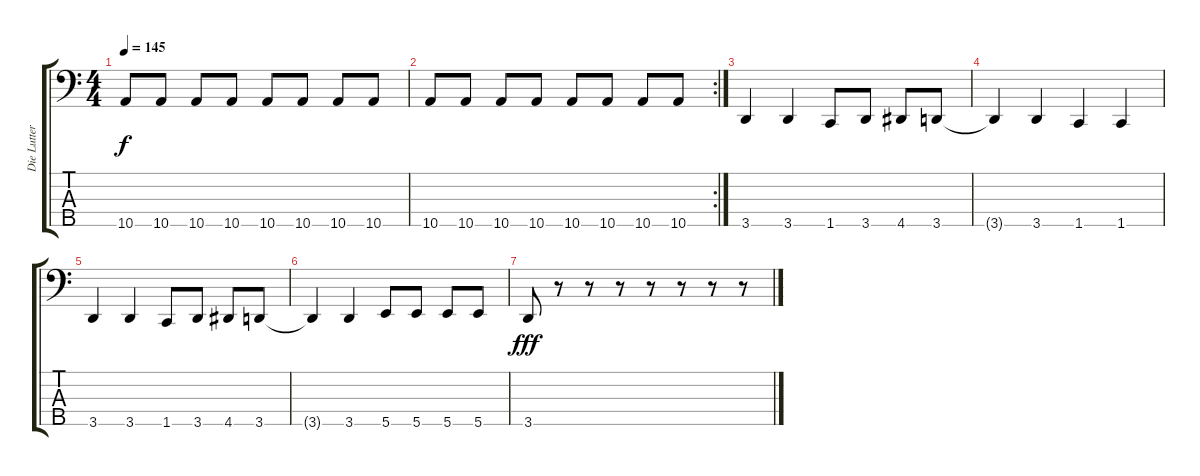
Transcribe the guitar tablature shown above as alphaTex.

\track ("Die Lutter (Bass)" "Die Lutter") {instrument electricbassfinger}
\staff {score tabs}
\tuning (G2 D2 A1 E1 B0) {hide}
\ts (4 4)
\tempo 145
\clef f4
\ks c
10.5.8{dy f} 10.5.8 10.5.8 10.5.8 10.5.8 10.5.8 10.5.8 10.5.8 |
\rc 2
10.5.8 10.5.8 10.5.8 10.5.8 10.5.8 10.5.8 10.5.8 10.5.8 |
3.5.4 3.5.4 1.5.8 3.5.8 4.5.8 3.5.8 |
3.5{t}.4 3.5.4 1.5.4 1.5.4 |
3.5.4 3.5.4 1.5.8 3.5.8 4.5.8 3.5.8 |
3.5{t}.4 3.5.4 5.5.8 5.5.8 5.5.8 5.5.8 |
3.5.8{dy fff} r.8 r.8 r.8 r.8 r.8 r.8 r.8
